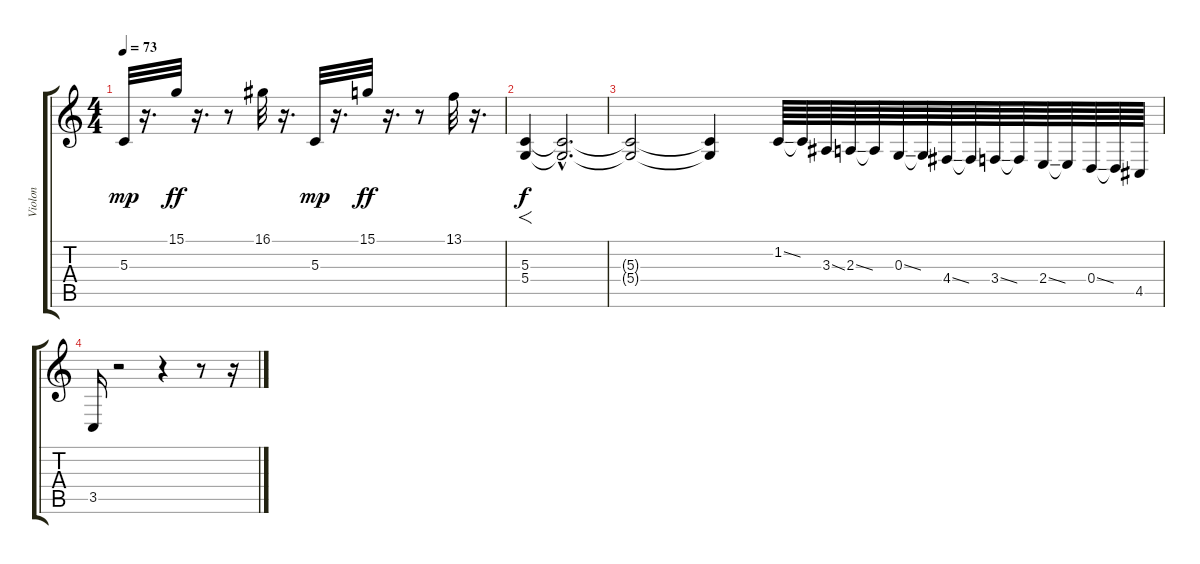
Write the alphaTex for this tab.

\track ("Violon" "Violon") {instrument stringensemble1}
\staff {score tabs}
\tuning (E4 B3 G3 D3 A2 E2) {hide}
\ts (4 4)
\tempo 73
\clef g2
\ks c
5.3.32{dy mp} r.16{d} 15.1.32{dy ff} r.16{d} r.8 16.1.32 r.16{d} 5.3.32{dy mp} r.16{d} 15.1.32{dy ff} r.16{d} r.8 13.1.32 r.16{d} |
(5.3 5.4).4{f dy f} (5.3{hac t} 5.4{hac t}).2{d} |
(5.3{t} 5.4{t}).2 (5.3{t} 5.4{t}).4 1.2{ss}.64 1.2{t}.64 3.3{ss}.64 2.3{ss}.64 2.3{t}.64 0.3{ss}.64 0.3{t}.64 4.4{ss}.64 4.4{t}.64 3.4{ss}.64 3.4{t}.64 2.4{ss}.64 2.4{t}.64 0.4{ss}.64 0.4{t}.64 4.5.64 |
3.5.16 r.2 r.4 r.8 r.16
